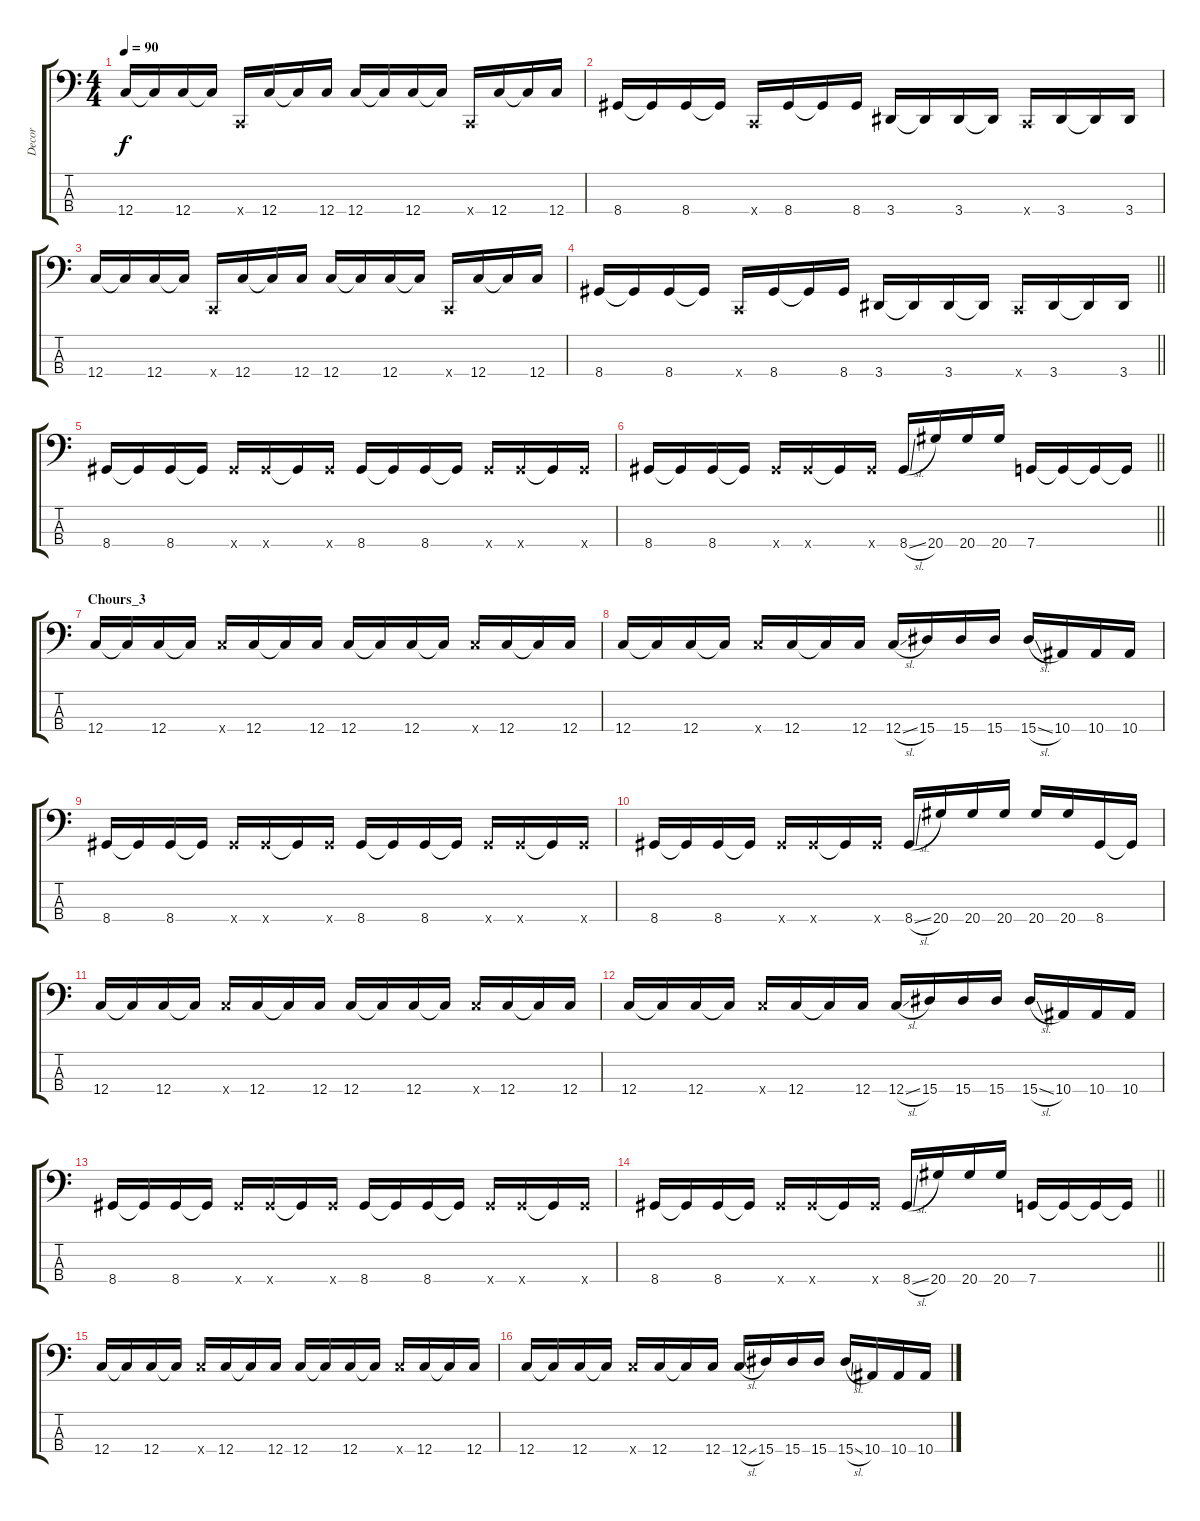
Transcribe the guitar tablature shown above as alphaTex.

\track ("Decor" "Decor") {instrument slapbass1}
\staff {score tabs}
\tuning (F2 C2 G1 C1) {hide}
\ts (4 4)
\tempo 90
\clef f4
\ks c
12.4.16{dy f} 12.4{t}.16 12.4.16 12.4{t}.16 0.4{x}.16 12.4.16 12.4{t}.16 12.4.16 12.4.16 12.4{t}.16 12.4.16 12.4{t}.16 0.4{x}.16 12.4.16 12.4{t}.16 12.4.16 |
8.4.16 8.4{t}.16 8.4.16 8.4{t}.16 0.4{x}.16 8.4.16 8.4{t}.16 8.4.16 3.4.16 3.4{t}.16 3.4.16 3.4{t}.16 0.4{x}.16 3.4.16 3.4{t}.16 3.4.16 |
12.4.16 12.4{t}.16 12.4.16 12.4{t}.16 0.4{x}.16 12.4.16 12.4{t}.16 12.4.16 12.4.16 12.4{t}.16 12.4.16 12.4{t}.16 0.4{x}.16 12.4.16 12.4{t}.16 12.4.16 |
\barLineRight lightlight
8.4.16 8.4{t}.16 8.4.16 8.4{t}.16 0.4{x}.16 8.4.16 8.4{t}.16 8.4.16 3.4.16 3.4{t}.16 3.4.16 3.4{t}.16 0.4{x}.16 3.4.16 3.4{t}.16 3.4.16 |
8.4.16 8.4{t}.16 8.4.16 8.4{t}.16 8.4{x}.16 8.4{x}.16 8.4{t}.16 8.4{x}.16 8.4.16 8.4{t}.16 8.4.16 8.4{t}.16 8.4{x}.16 8.4{x}.16 8.4{t}.16 8.4{x}.16 |
\barLineRight lightlight
8.4.16 8.4{t}.16 8.4.16 8.4{t}.16 8.4{x}.16 8.4{x}.16 8.4{t}.16 8.4{x}.16 8.4{sl}.16 20.4.16 20.4.16 20.4.16 7.4.16 7.4{t}.16 7.4{t}.16 7.4{t}.16 |
\section ("" "Chours_3")
12.4.16 12.4{t}.16 12.4.16 12.4{t}.16 12.4{x}.16 12.4.16 12.4{t}.16 12.4.16 12.4.16 12.4{t}.16 12.4.16 12.4{t}.16 12.4{x}.16 12.4.16 12.4{t}.16 12.4.16 |
12.4.16 12.4{t}.16 12.4.16 12.4{t}.16 12.4{x}.16 12.4.16 12.4{t}.16 12.4.16 12.4{sl}.16 15.4.16 15.4.16 15.4.16 15.4{sl}.16 10.4.16 10.4.16 10.4.16 |
8.4.16 8.4{t}.16 8.4.16 8.4{t}.16 8.4{x}.16 8.4{x}.16 8.4{t}.16 8.4{x}.16 8.4.16 8.4{t}.16 8.4.16 8.4{t}.16 8.4{x}.16 8.4{x}.16 8.4{t}.16 8.4{x}.16 |
8.4.16 8.4{t}.16 8.4.16 8.4{t}.16 8.4{x}.16 8.4{x}.16 8.4{t}.16 8.4{x}.16 8.4{sl}.16 20.4.16 20.4.16 20.4.16 20.4.16 20.4.16 8.4.16 8.4{t}.16 |
12.4.16 12.4{t}.16 12.4.16 12.4{t}.16 12.4{x}.16 12.4.16 12.4{t}.16 12.4.16 12.4.16 12.4{t}.16 12.4.16 12.4{t}.16 12.4{x}.16 12.4.16 12.4{t}.16 12.4.16 |
12.4.16 12.4{t}.16 12.4.16 12.4{t}.16 12.4{x}.16 12.4.16 12.4{t}.16 12.4.16 12.4{sl}.16 15.4.16 15.4.16 15.4.16 15.4{sl}.16 10.4.16 10.4.16 10.4.16 |
8.4.16 8.4{t}.16 8.4.16 8.4{t}.16 8.4{x}.16 8.4{x}.16 8.4{t}.16 8.4{x}.16 8.4.16 8.4{t}.16 8.4.16 8.4{t}.16 8.4{x}.16 8.4{x}.16 8.4{t}.16 8.4{x}.16 |
\barLineRight lightlight
8.4.16 8.4{t}.16 8.4.16 8.4{t}.16 8.4{x}.16 8.4{x}.16 8.4{t}.16 8.4{x}.16 8.4{sl}.16 20.4.16 20.4.16 20.4.16 7.4.16 7.4{t}.16 7.4{t}.16 7.4{t}.16 |
12.4.16 12.4{t}.16 12.4.16 12.4{t}.16 12.4{x}.16 12.4.16 12.4{t}.16 12.4.16 12.4.16 12.4{t}.16 12.4.16 12.4{t}.16 12.4{x}.16 12.4.16 12.4{t}.16 12.4.16 |
12.4.16 12.4{t}.16 12.4.16 12.4{t}.16 12.4{x}.16 12.4.16 12.4{t}.16 12.4.16 12.4{sl}.16 15.4.16 15.4.16 15.4.16 15.4{sl}.16 10.4.16 10.4.16 10.4.16
